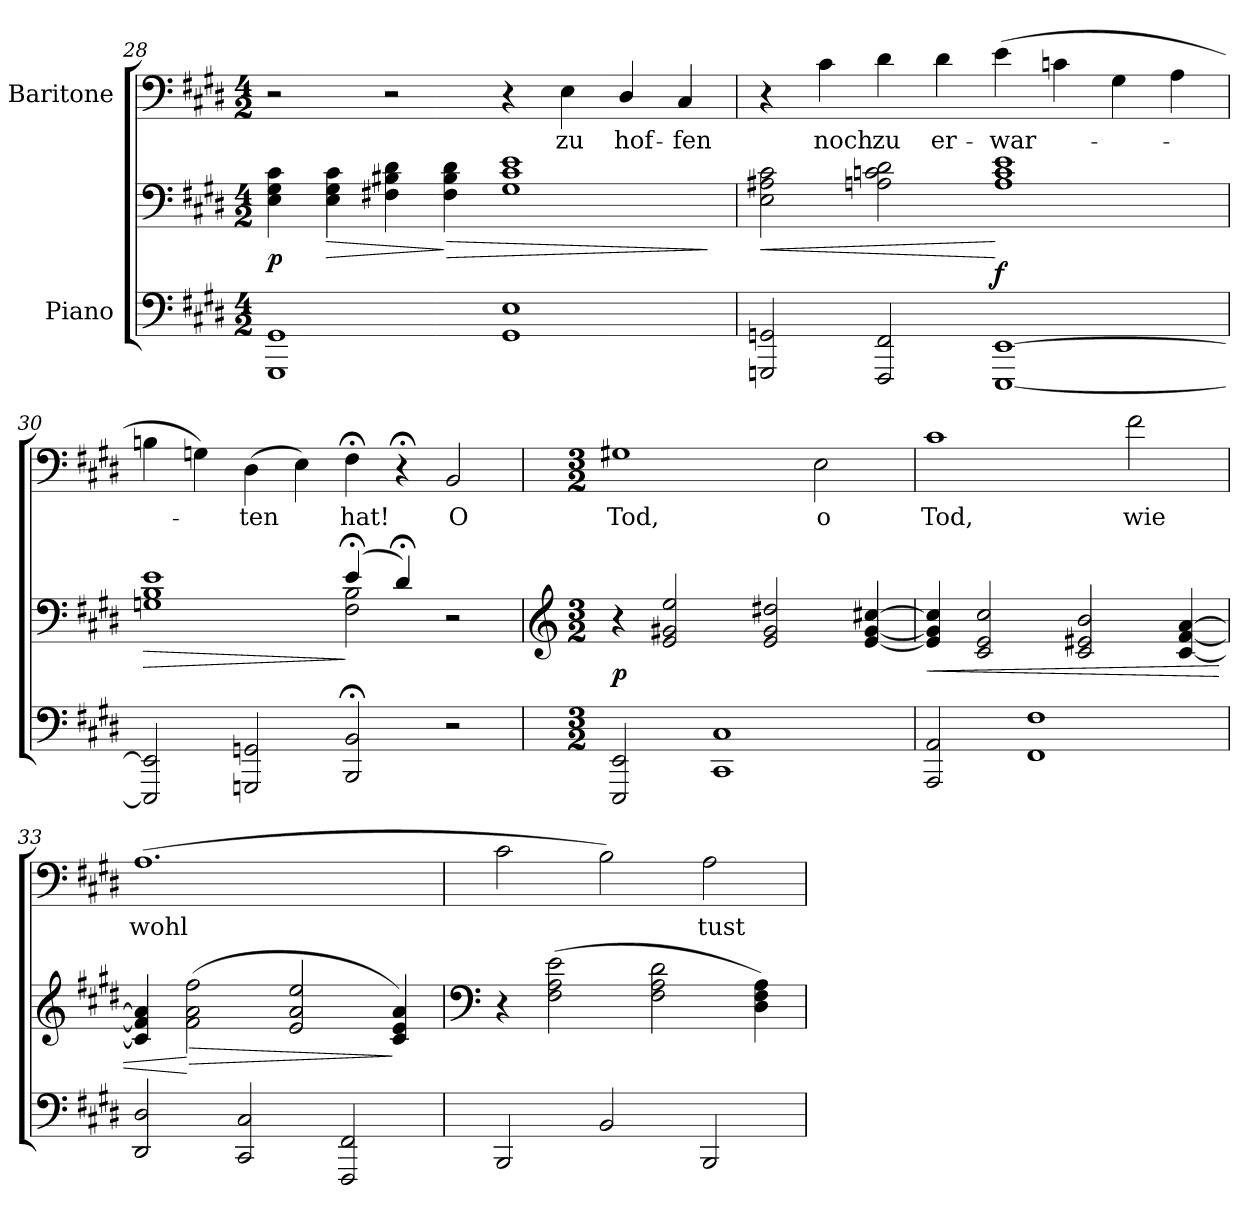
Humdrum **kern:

**kern	**kern	**dynam	**kern	**text
*part2	*part2	*part2	*part1	*part1
*staff3	*staff2	*staff2/3	*staff1	*staff1
*I"Piano	*	*	*I"Baritone	*
*clefF4	*clefF4	*	*clefF4	*
*k[f#c#g#d#]	*k[f#c#g#d#]	*	*k[f#c#g#d#]	*
*E:	*E:	*	*E:	*
*M4/2	*M4/2	*	*M4/2	*
=28	=28	=28	=28	=28
1GGG#i 1GG#i	4Ei\ 4G#i 4c#i	p	2r	.
!	!	!LO:HP:b	!	!
.	4Ei\ 4G#i 4c#i	>	.	.
.	4F#Xi\ 4B#Xi 4d#i	.	2r	.
!	!	!LO:HP:n=1:b	!	!
.	4F#i\ 4B#i 4d#i	] >	.	.
1GG#i 1Ei	1G#i 1c#i 1ei	.	4r	.
!	!	!	!	!LO:LY:b:color=#000000
.	.	.	4Ei\	zu
!	!	!	!	!LO:LY:b:color=#000000
.	.	.	4D#i/	hof-
!	!	!	!	!LO:LY:b:color=#000000
.	.	.	4C#i/	-fen
.	.	]	.	.
=29	=29	=29	=29	=29
!	!	!LO:HP:b	!	!
2GGGni/ 2GGni	2Ei\ 2A#Xi 2c#i	<	4r	.
!	!	!	!	!LO:LY:b:color=#000000
.	.	.	4c#i\	noch
!	!	!	!	!LO:LY:b:color=#000000
2FFF#i/ 2FF#i	2Ani\ 2cni 2d#i	.	4d#i\	zu
!	!	!	!	!LO:LY:b:color=#000000
.	.	.	4d#i\	er-
!	!	!	!	!LO:LY:b:color=#000000
[1EEEi [1EEi	1Ai 1ci 1ei	[ f	(4ei\	-war-
.	.	.	4cni\	.
.	.	.	4G#i\	.
.	.	.	4Ai\	.
!!LO:LB:g=z
=30	=30	=30	=30	=30
*	*^	*	*	*
!	!	!	!LO:HP:b	!	!
2EEEi/] 2EEi]	1ei	1Gni 1Bi	>	4Bni\	.
.	.	.	.	4Gni\)	.
!	!	!	!	!	!LO:LY:b:color=#000000
2GGGni/ 2GGni	.	.	.	(4D#i\	-ten
.	.	.	.	4Ei\)	.
!	!	!	!	!	!LO:LY:b:color=#000000
2BBBi/; 2BBi;	(4e;i/	2F#i\ 2Bi	]	4F#;i\	hat!
.	4d#;i/)	.	.	4r;	.
!	!	!	!	!	!LO:LY:b:color=#000000
2r	2r	2ryy	.	2BBi/	O
*	*v	*v	*	*	*
=31	=31	=31	=31	=31
*	*clefG2	*	*	*
*M3/2	*M3/2	*	*M3/2	*
*	*^	*	*	*
!	!	!	!	!	!LO:LY:b:color=#000000
*	*v	*v	*	*	*
2EEEi/ 2EEi	4r	p	1G#Xi	Tod,
.	2ei/ 2g#Xi 2eei	.	.	.
1CC#i 1C#i	.	.	.	.
.	2ei/ 2g#i 2dd#Xi	.	.	.
!	!	!	!	!LO:LY:b:color=#000000
.	.	.	2Ei\	o
.	[4ei/ [4g#i [4cc#Xi	.	.	.
=32	=32	=32	=32	=32
!	!	!LO:HP:b	!	!
!	!	!	!	!LO:LY:b:color=#000000
2AAAi/ 2AAi	4ei/] 4g#i] 4cc#i]	<	1c#i	Tod,
.	2c#i/ 2ei 2cc#i	.	.	.
1FF#i 1F#i	.	.	.	.
.	2c#i/ 2e#Xi 2bi	.	.	.
!	!	!	!	!LO:LY:b:color=#000000
.	.	.	2f#i\	wie
.	[4c#i/ [4f#i [4ai	.	.	.
=33	=33	=33	=33	=33
!	!	!	!	!LO:LY:b:color=#000000
2DD#i/ 2D#i	4c#i/] 4f#i] 4ai]	.	(1.Ai	wohl
!	!	!LO:HP:n=1:b	!	!
.	(2f#i\ 2ai 2ff#i	[ >	.	.
2CC#i/ 2C#i	.	.	.	.
.	2ei/ 2ai 2eei	.	.	.
2FFF#i/ 2FF#i	.	.	.	.
.	4c#i/ 4ei 4ai)	]	.	.
=34	=34	=34	=34	=34
*	*clefF4	*	*	*
2BBBi/	4r	.	2c#i\	.
.	(2F#i\ 2Ai 2ei	.	.	.
2BBi/	.	.	2Bi\)	.
.	2F#i\ 2Ai 2d#i	.	.	.
!	!	!	!	!LO:LY:b:color=#000000
2BBBi/	.	.	2Ai\	tust
.	4D#i\ 4F#i 4Ai)	.	.	.
=	=	=	=	=
*-	*-	*-	*-	*-
